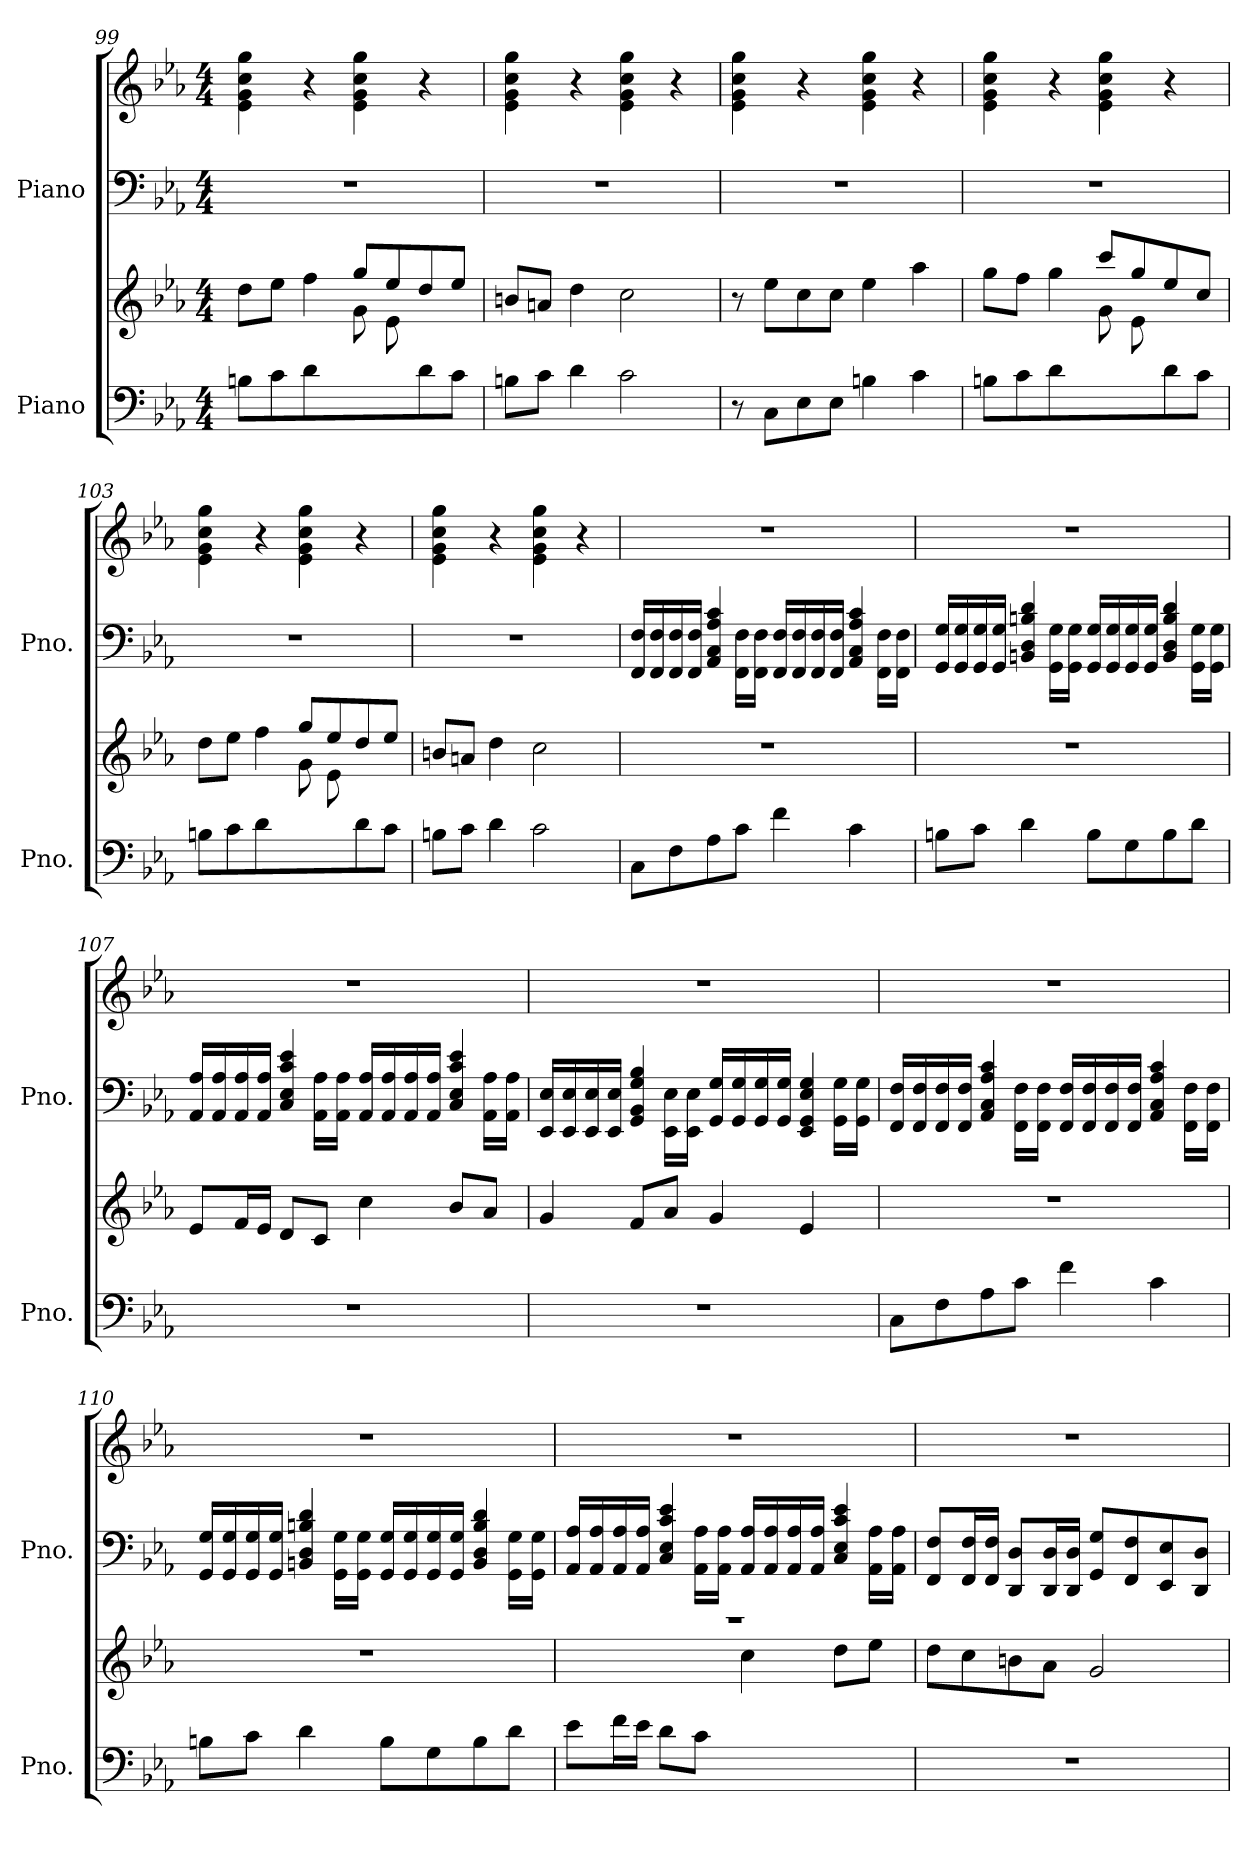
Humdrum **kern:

**kern	**kern	**kern	**kern
*part2	*part2	*part1	*part1
*staff4	*staff3	*staff2	*staff1
*I"Piano	*	*I"Piano	*
*I'Pno.	*	*I'Pno.	*
*clefF4	*clefG2	*clefF4	*clefG2
*k[b-e-a-]	*k[b-e-a-]	*k[b-e-a-]	*k[b-e-a-]
*M4/4	*M4/4	*M4/4	*M4/4
=99	=99	=99	=99
*	*^	*	*
8Bn\L	8dd\L	2ryy	1r	4e-\ 4g\ 4cc\ 4gg\
8c\J	8ee-\J	.	.	.
4d\	4ff\	.	.	4r
4ryy	8gg/L	8g\L	.	4e-\ 4g\ 4cc\ 4gg\
.	8ee-/	8e-\	.	.
8d/	8dd/	4ryy	.	4r
8c/J	8ee-/J	.	.	.
*	*v	*v	*	*
!!LO:LB:g=z
=100	=100	=100	=100
8Bn\L	8bn/L	1r	4e-\ 4g\ 4cc\ 4gg\
8c\J	8an/J	.	.
4d\	4dd\	.	4r
2c\	2cc\	.	4e-\ 4g\ 4cc\ 4gg\
.	.	.	4r
=101	=101	=101	=101
8r	8r	1r	4e-\ 4g\ 4cc\ 4gg\
8C\L	8ee-\L	.	.
8E-\	8cc\	.	4r
8E-\J	8cc\J	.	.
4Bn\	4ee-\	.	4e-\ 4g\ 4cc\ 4gg\
4c\	4aa-\	.	4r
=102	=102	=102	=102
*	*^	*	*
8Bn\L	8gg\L	2ryy	1r	4e-\ 4g\ 4cc\ 4gg\
8c\J	8ff\J	.	.	.
4d\	4gg\	.	.	4r
4ryy	8ccc/L	8g\L	.	4e-\ 4g\ 4cc\ 4gg\
.	8gg/	8e-\	.	.
8d/	8ee-/	4ryy	.	4r
8c/J	8cc/J	.	.	.
=103	=103	=103	=103	=103
8Bn\L	8dd\L	2ryy	1r	4e-\ 4g\ 4cc\ 4gg\
8c\J	8ee-\J	.	.	.
4d\	4ff\	.	.	4r
4ryy	8gg/L	8g\L	.	4e-\ 4g\ 4cc\ 4gg\
.	8ee-/	8e-\	.	.
8d/	8dd/	4ryy	.	4r
8c/J	8ee-/J	.	.	.
*	*v	*v	*	*
=104	=104	=104	=104
8Bn\L	8bn/L	1r	4e-\ 4g\ 4cc\ 4gg\
8c\J	8an/J	.	.
4d\	4dd\	.	4r
2c\	2cc\	.	4e-\ 4g\ 4cc\ 4gg\
.	.	.	4r
!!LO:LB:g=z
=105	=105	=105	=105
*	*	*^	*
8C\L	1r	16FF/ 16F/LL	4.ryy	1r
.	.	16FF/ 16F/	.	.
8F\	.	16FF/ 16F/	.	.
.	.	16FF/ 16F/JJ	.	.
8A-\	.	4AA-/ 4C/ 4A-/ 4c/	.	.
8c\J	.	.	16FF\ 16F\LL	.
.	.	.	16FF\ 16F\JJ	.
4f\	.	16FF/ 16F/LL	4.ryy	.
.	.	16FF/ 16F/	.	.
.	.	16FF/ 16F/	.	.
.	.	16FF/ 16F/JJ	.	.
4c\	.	4AA-/ 4C/ 4A-/ 4c/	.	.
.	.	.	16FF\ 16F\LL	.
.	.	.	16FF\ 16F\JJ	.
=106	=106	=106	=106	=106
8Bn\L	1r	16GG/ 16G/LL	4.ryy	1r
.	.	16GG/ 16G/	.	.
8c\J	.	16GG/ 16G/	.	.
.	.	16GG/ 16G/JJ	.	.
4d\	.	4BBn/ 4D/ 4Bn/ 4d/	.	.
.	.	.	16GG\ 16G\LL	.
.	.	.	16GG\ 16G\JJ	.
8B\L	.	16GG/ 16G/LL	4.ryy	.
.	.	16GG/ 16G/	.	.
8G\	.	16GG/ 16G/	.	.
.	.	16GG/ 16G/JJ	.	.
8B\	.	4BB/ 4D/ 4B/ 4d/	.	.
8d\J	.	.	16GG\ 16G\LL	.
.	.	.	16GG\ 16G\JJ	.
=107	=107	=107	=107	=107
1r	8e-/L	16AA-/ 16A-/LL	4.ryy	1r
.	.	16AA-/ 16A-/	.	.
.	16f/L	16AA-/ 16A-/	.	.
.	16e-/JJ	16AA-/ 16A-/JJ	.	.
.	8d/L	4C/ 4E-/ 4c/ 4e-/	.	.
.	8c/J	.	16AA-\ 16A-\LL	.
.	.	.	16AA-\ 16A-\JJ	.
.	4cc\	16AA-/ 16A-/LL	4.ryy	.
.	.	16AA-/ 16A-/	.	.
.	.	16AA-/ 16A-/	.	.
.	.	16AA-/ 16A-/JJ	.	.
.	8b-/L	4C/ 4E-/ 4c/ 4e-/	.	.
.	8a-/J	.	16AA-\ 16A-\LL	.
.	.	.	16AA-\ 16A-\JJ	.
!!LO:PB:g=z
=108	=108	=108	=108	=108
1r	4g/	16EE-/ 16E-/LL	4.ryy	1r
.	.	16EE-/ 16E-/	.	.
.	.	16EE-/ 16E-/	.	.
.	.	16EE-/ 16E-/JJ	.	.
.	8f/L	4GG/ 4BB-/ 4G/ 4B-/	.	.
.	8a-/J	.	16EE-\ 16E-\LL	.
.	.	.	16EE-\ 16E-\JJ	.
.	4g/	16GG/ 16G/LL	4.ryy	.
.	.	16GG/ 16G/	.	.
.	.	16GG/ 16G/	.	.
.	.	16GG/ 16G/JJ	.	.
.	4e-/	4EE-/ 4GG/ 4E-/ 4G/	.	.
.	.	.	16GG\ 16G\LL	.
.	.	.	16GG\ 16G\JJ	.
=109	=109	=109	=109	=109
8C\L	1r	16FF/ 16F/LL	4.ryy	1r
.	.	16FF/ 16F/	.	.
8F\	.	16FF/ 16F/	.	.
.	.	16FF/ 16F/JJ	.	.
8A-\	.	4AA-/ 4C/ 4A-/ 4c/	.	.
8c\J	.	.	16FF\ 16F\LL	.
.	.	.	16FF\ 16F\JJ	.
4f\	.	16FF/ 16F/LL	4.ryy	.
.	.	16FF/ 16F/	.	.
.	.	16FF/ 16F/	.	.
.	.	16FF/ 16F/JJ	.	.
4c\	.	4AA-/ 4C/ 4A-/ 4c/	.	.
.	.	.	16FF\ 16F\LL	.
.	.	.	16FF\ 16F\JJ	.
=110	=110	=110	=110	=110
8Bn\L	1r	16GG/ 16G/LL	4.ryy	1r
.	.	16GG/ 16G/	.	.
8c\J	.	16GG/ 16G/	.	.
.	.	16GG/ 16G/JJ	.	.
4d\	.	4BBn/ 4D/ 4Bn/ 4d/	.	.
.	.	.	16GG\ 16G\LL	.
.	.	.	16GG\ 16G\JJ	.
8B\L	.	16GG/ 16G/LL	4.ryy	.
.	.	16GG/ 16G/	.	.
8G\	.	16GG/ 16G/	.	.
.	.	16GG/ 16G/JJ	.	.
8B\	.	4BB/ 4D/ 4B/ 4d/	.	.
8d\J	.	.	16GG\ 16G\LL	.
.	.	.	16GG\ 16G\JJ	.
!!LO:LB:g=z
=111	=111	=111	=111	=111
*	*^	*	*	*
8e-\L	1r	2ryy	16AA-/ 16A-/LL	4.ryy	1r
.	.	.	16AA-/ 16A-/	.	.
16f\L	.	.	16AA-/ 16A-/	.	.
16e-\JJ	.	.	16AA-/ 16A-/JJ	.	.
8d\L	.	.	4C/ 4E-/ 4c/ 4e-/	.	.
8c\J	.	.	.	16AA-\ 16A-\LL	.
.	.	.	.	16AA-\ 16A-\JJ	.
2ryy	.	4cc\	16AA-/ 16A-/LL	4.ryy	.
.	.	.	16AA-/ 16A-/	.	.
.	.	.	16AA-/ 16A-/	.	.
.	.	.	16AA-/ 16A-/JJ	.	.
.	.	8dd\L	4C/ 4E-/ 4c/ 4e-/	.	.
.	.	8ee-\J	.	16AA-\ 16A-\LL	.
.	.	.	.	16AA-\ 16A-\JJ	.
*	*v	*v	*	*	*
*	*	*v	*v	*
=112	=112	=112	=112
1r	8dd\L	8FF/ 8F/L	1r
.	8cc\	16FF/ 16F/L	.
.	.	16FF/ 16F/JJ	.
.	8bn\	8DD/ 8D/L	.
.	8a-\J	16DD/ 16D/L	.
.	.	16DD/ 16D/JJ	.
.	2g/	8GG/ 8G/L	.
.	.	8FF/ 8F/	.
.	.	8EE-/ 8E-/	.
.	.	8DD/ 8D/J	.
=	=	=	=
*-	*-	*-	*-
